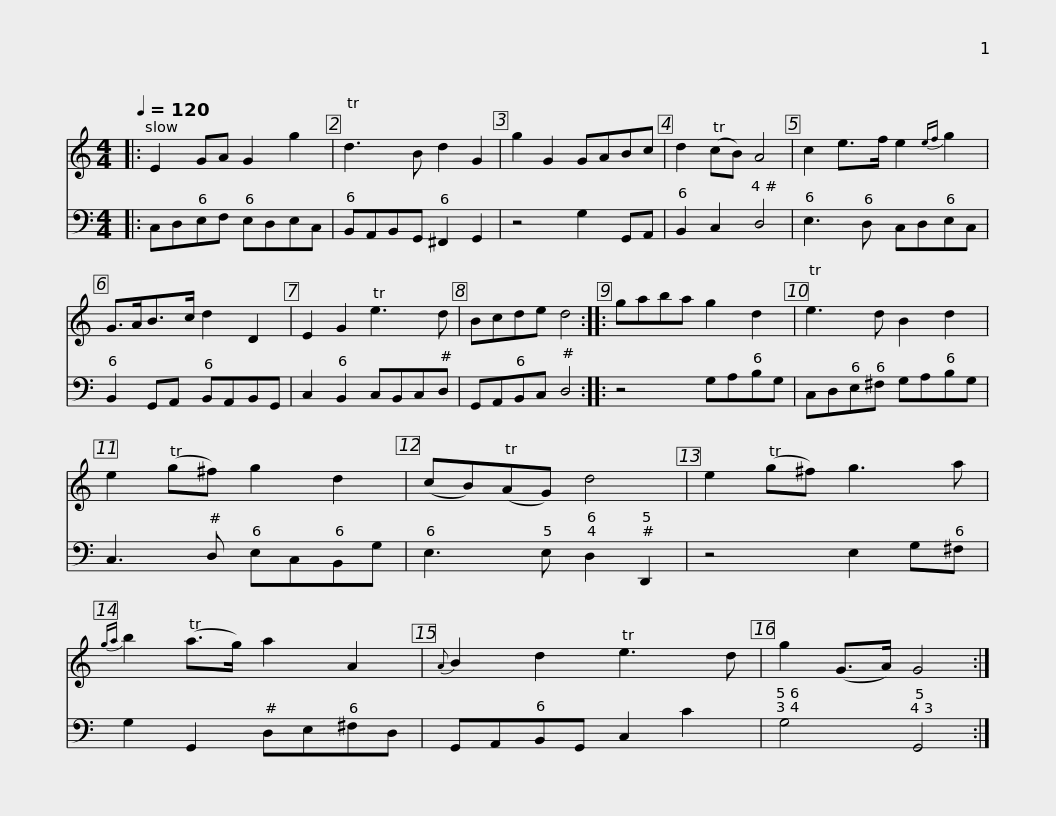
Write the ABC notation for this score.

X:1
%%score 1 2
L:1/8
Q:1/4=120
M:4/4
I:linebreak $
K:C
V:1 treble
V:2 bass
V:1
|: E2 GA G2 g2 | Td3 B d2 G2 | g2 G2 GABc | d2 (TcB) A4 | c2 e>f e2{ef} g2 | %5
 G>AB>c d2 D2 |$ E2 G2 Te3 d | Bcde d4 :: gaba g2 d2 | Te3 d B2 d2 | %10
 e2 (Tg^f) g2 d2 | (cB)(TAG) d4 |$ e2 (Tg^f) g3 a |{ga} b2 (Ta>g) a2 A2 |{A} B2 d2 Te3 d | %15
 g2 (G>A) G4 :| %16
V:2
|: C,D,E,F, E,D,E,C, | B,,A,,B,,G,, ^F,,2 G,,2 | z4 G,2 G,,A,, | B,,2 C,2 D,4 | E,3 D, C,D,E,C, | %5
 B,,2 G,,A,, B,,A,,B,,G,, |$ C,2 B,,2 C,B,,C,D, | G,,A,,B,,C, D,4 :: z4 G,A,B,G, | C,D,E,^F, G,A,B,G, | %10
 C,3 D, E,C,B,,G, | E,3 E, D,2 D,,2 |$ z4 E,2 G,^F, | G,2 G,,2 D,E,^F,D, | G,,A,,B,,G,, C,2 C2 | %15
 G,4 G,,4 :| %16
